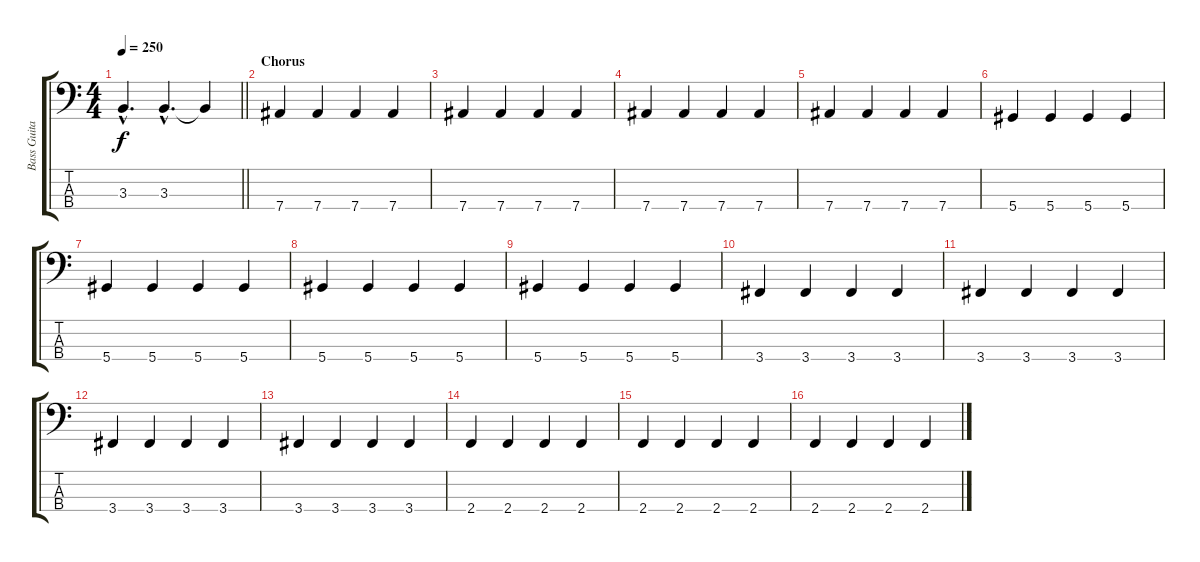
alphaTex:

\track ("Bass Guitar" "Bass Guita") {instrument electricbassfinger}
\staff {score tabs}
\tuning (Gb2 Db2 Ab1 Eb1) {hide}
\ts (4 4)
\tempo 250
\clef f4
\barLineRight lightlight
\ks c
3.3{hac}.4{d dy f} 3.3{hac}.4{d} 3.3{t}.4 |
\section ("" "Chorus")
7.4.4 7.4.4 7.4.4 7.4.4 |
7.4.4 7.4.4 7.4.4 7.4.4 |
7.4.4 7.4.4 7.4.4 7.4.4 |
7.4.4 7.4.4 7.4.4 7.4.4 |
5.4.4 5.4.4 5.4.4 5.4.4 |
5.4.4 5.4.4 5.4.4 5.4.4 |
5.4.4 5.4.4 5.4.4 5.4.4 |
5.4.4 5.4.4 5.4.4 5.4.4 |
3.4.4 3.4.4 3.4.4 3.4.4 |
3.4.4 3.4.4 3.4.4 3.4.4 |
3.4.4 3.4.4 3.4.4 3.4.4 |
3.4.4 3.4.4 3.4.4 3.4.4 |
2.4.4 2.4.4 2.4.4 2.4.4 |
2.4.4 2.4.4 2.4.4 2.4.4 |
2.4.4 2.4.4 2.4.4 2.4.4
